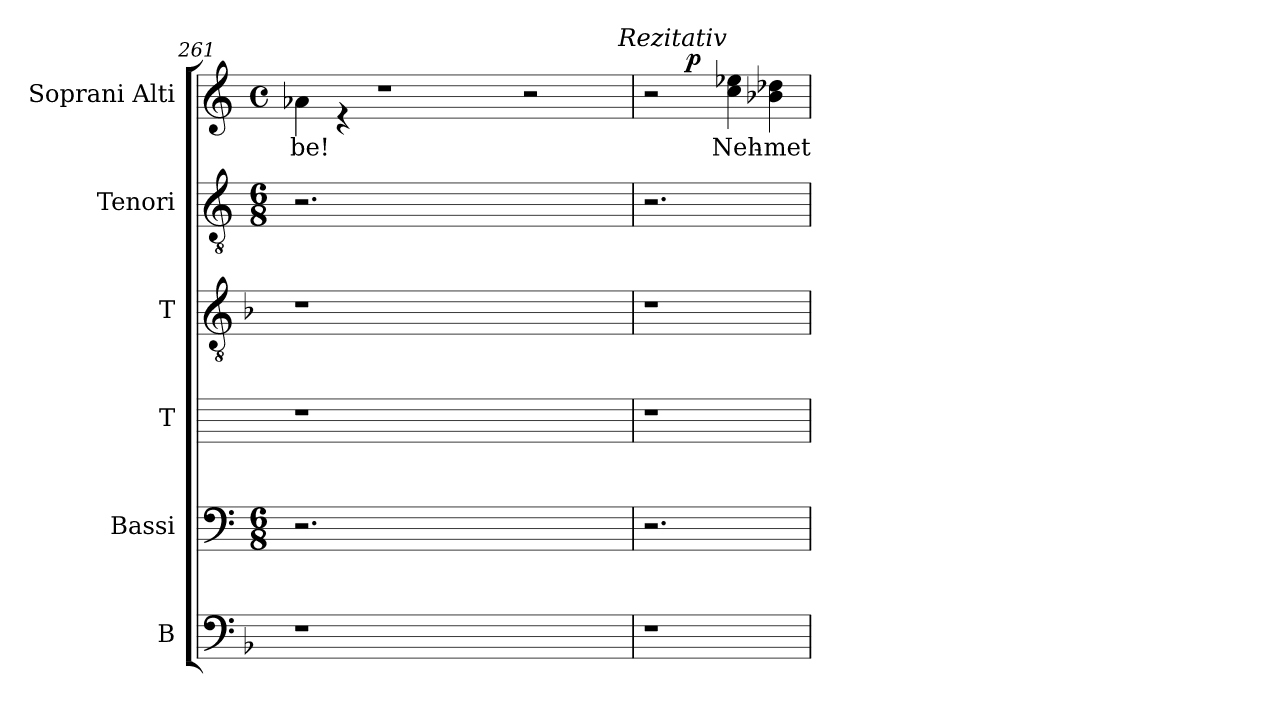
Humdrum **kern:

**kern	**kern	**kern	**kern	**kern	**kern	**text	**dynam
*part6	*part5	*part4	*part3	*part2	*part1	*part1	*part1
*staff6	*staff5	*staff4	*staff3	*staff2	*staff1	*staff1	*staff1
*I"B	*I"Bassi	*I"T	*I"T	*I"Tenori	*I"Soprani  Alti	*	*
*I'B	*I'B	*I'T	*I'T	*I'T	*I'S  A	*	*
*clefF4	*clefF4	*	*clefGv2	*clefGv2	*clefG2	*	*
*k[b-]	*k[]	*	*k[b-]	*k[]	*k[]	*	*
*F:	*C:	*	*F:	*C:	*C:	*	*
*	*M6/8	*	*	*M6/8	*M4/4	*	*
*	*	*	*	*	*met(c)	*	*
=261	=261	=261	=261	=261	=261	=261	=261
!	!	!	!	!	!	!LO:LY:b:cj	!
*	*	*	*	*	*^	*	*
1r	2.r	1r	1r	2.r	4a-X\	1ryy	-be!	.
.	.	.	.	.	4rd	.	.	.
.	.	.	.	.	1r	.	.	.
.	1ryy	.	.	1ryy	.	.	.	.
1ryy	.	1ryy	1ryy	.	.	2ryy	.	.
.	.	.	.	.	2r	4ryy	.	.
.	4ryy	.	.	4ryy	.	8ryy	.	.
.	.	.	.	.	.	16ryy	.	.
.	.	.	.	.	.	64ryy	.	.
!	!	!	!	!	!	!LO:TX:a:i:t=Rezitativ	!	!
.	.	.	.	.	.	32.ryy	.	.
=262	=262	=262	=262	=262	=262	=262	=262	=262
1r	2.r	1r	1r	2.r	2r	4ryy	.	.
!	!	!	!	!	!	!	!	!LO:DY:a
.	.	.	.	.	.	2.ryy	.	p
!	!	!	!	!	!	!	!LO:LY:b:cj	!
.	.	.	.	.	4ee-X\ 4cc\	.	Neh-	.
!	!	!	!	!	!	!	!LO:LY:b:cj	!
.	4ryy	.	.	4ryy	4dd-X\ 4b-X\	.	-met	.
*	*	*	*	*	*v	*v	*	*
=	=	=	=	=	=	=	=
*-	*-	*-	*-	*-	*-	*-	*-
